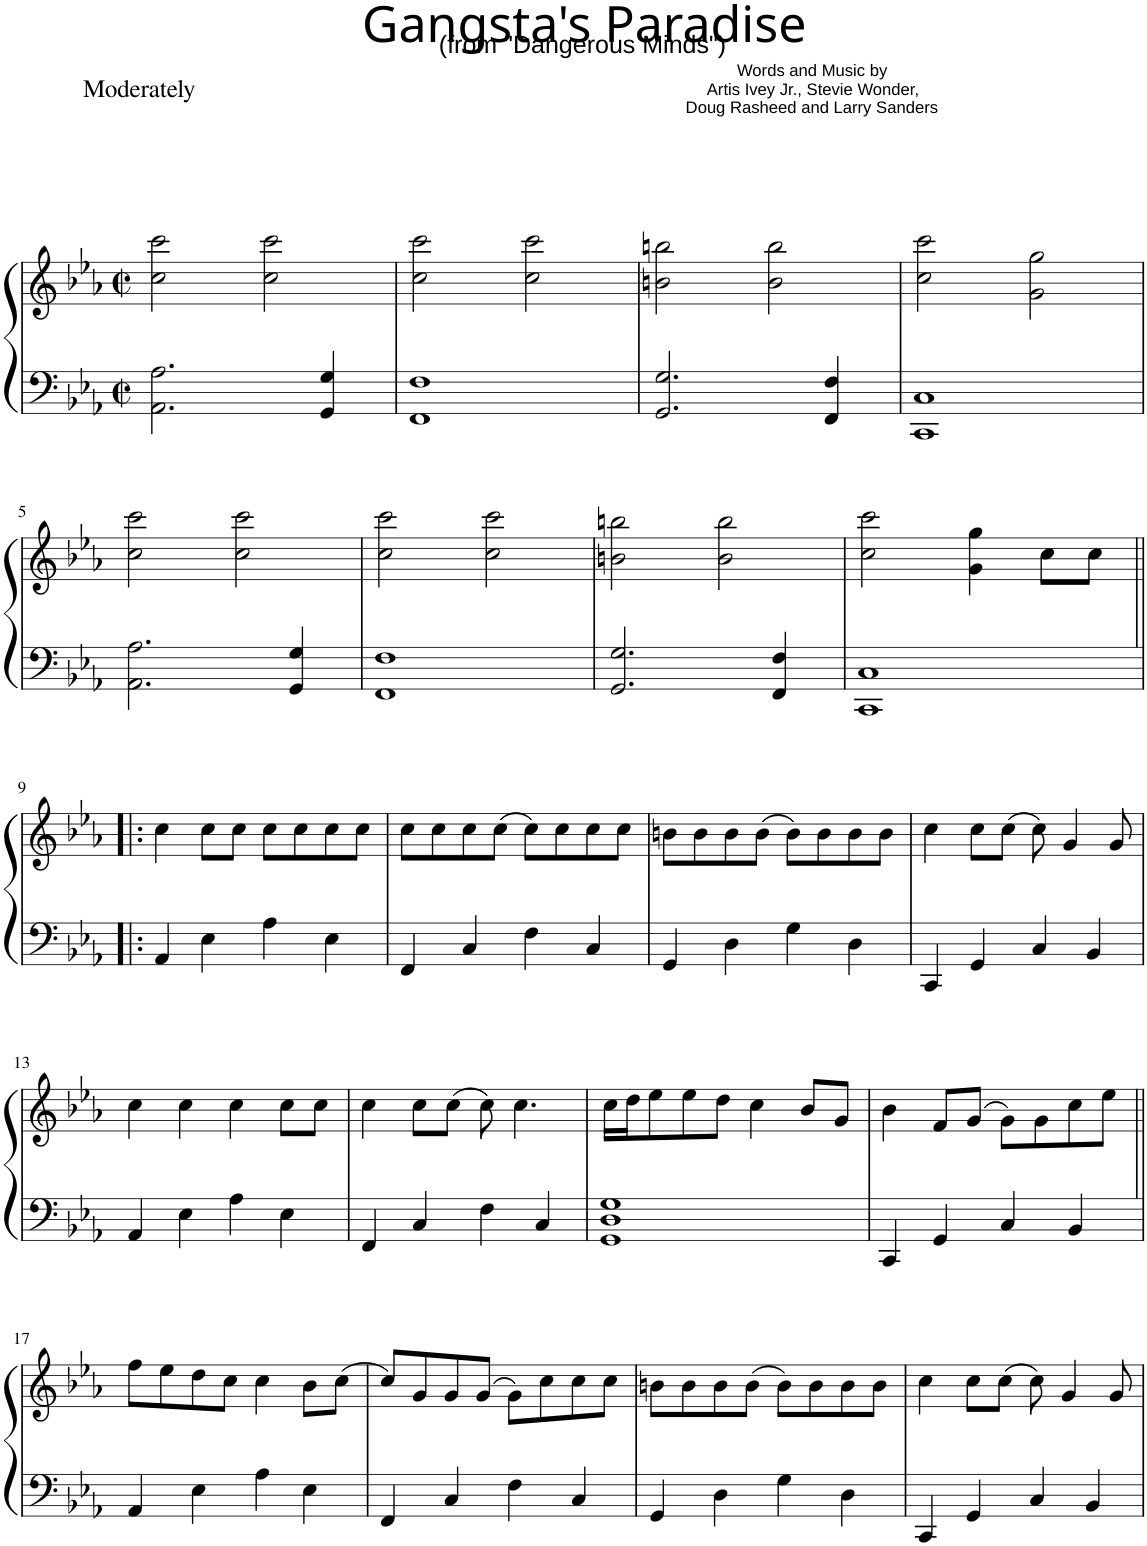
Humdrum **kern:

**kern	**kern
*part1	*part1
*staff2	*staff1
*I"Piano	*
*I'Pno.	*
*clefF4	*clefG2
*k[b-e-a-]	*k[b-e-a-]
*M2/2	*M2/2
*met(c|)	*met(c|)
=1	=1
2.AA-\ 2.A-\	2cc\ 2ccc\
.	2cc\ 2ccc\
4GG/ 4G/	.
=2	=2
1FF 1F	2cc\ 2ccc\
.	2cc\ 2ccc\
=3	=3
2.GG/ 2.G/	2bn\ 2bbn\
.	2b\ 2bb\
4FF/ 4F/	.
=4	=4
1CC 1C	2cc\ 2ccc\
.	2g\ 2gg\
!!LO:LB:g=z
=5	=5
2.AA-\ 2.A-\	2cc\ 2ccc\
.	2cc\ 2ccc\
4GG/ 4G/	.
=6	=6
1FF 1F	2cc\ 2ccc\
.	2cc\ 2ccc\
=7	=7
2.GG/ 2.G/	2bn\ 2bbn\
.	2b\ 2bb\
4FF/ 4F/	.
=8	=8
1CC 1C	2cc\ 2ccc\
.	4g\ 4gg\
.	8cc\L
.	8cc\J
!!LO:LB:g=z
=9!|:	=9!|:
4AA-/	4cc\
4E-\	8cc\L
.	8cc\J
4A-\	8cc\L
.	8cc\
4E-\	8cc\
.	8cc\J
=10	=10
4FF/	8cc\L
.	8cc\
4C/	8cc\
.	(8cc\J
4F\	8cc\L)
.	8cc\
4C/	8cc\
.	8cc\J
=11	=11
4GG/	8bn\L
.	8b\
4D\	8b\
.	(8b\J
4G\	8b\L)
.	8b\
4D\	8b\
.	8b\J
=12	=12
4CC/	4cc\
4GG/	8cc\L
.	(8cc\J
4C/	8cc\)
.	4g/
4BB-/	.
.	8g/
!!LO:LB:g=z
=13	=13
4AA-/	4cc\
4E-\	4cc\
4A-\	4cc\
4E-\	8cc\L
.	8cc\J
=14	=14
4FF/	4cc\
4C/	8cc\L
.	(8cc\J
4F\	8cc\)
.	4.cc\
4C/	.
=15	=15
1GG 1D 1G	16cc\LL
.	16dd\J
.	8ee-\
.	8ee-\
.	8dd\J
.	4cc\
.	8b-/L
.	8g/J
=16	=16
4CC/	4b-\
4GG/	8f/L
.	(8g/J
4C/	8g\L)
.	8g\
4BB-/	8cc\
.	8ee-\J
!!LO:LB:g=z
=17||	=17||
4AA-/	8ff\L
.	8ee-\
4E-\	8dd\
.	8cc\J
4A-\	4cc\
4E-\	8b-\L
.	(8cc\J
=18	=18
4FF/	8cc/L)
.	8g/
4C/	8g/
.	(8g/J
4F\	8g\L)
.	8cc\
4C/	8cc\
.	8cc\J
=19	=19
4GG/	8bn\L
.	8b\
4D\	8b\
.	(8b\J
4G\	8b\L)
.	8b\
4D\	8b\
.	8b\J
=20	=20
4CC/	4cc\
4GG/	8cc\L
.	(8cc\J
4C/	8cc\)
.	4g/
4BB-/	.
.	8g/
=	=
*-	*-
